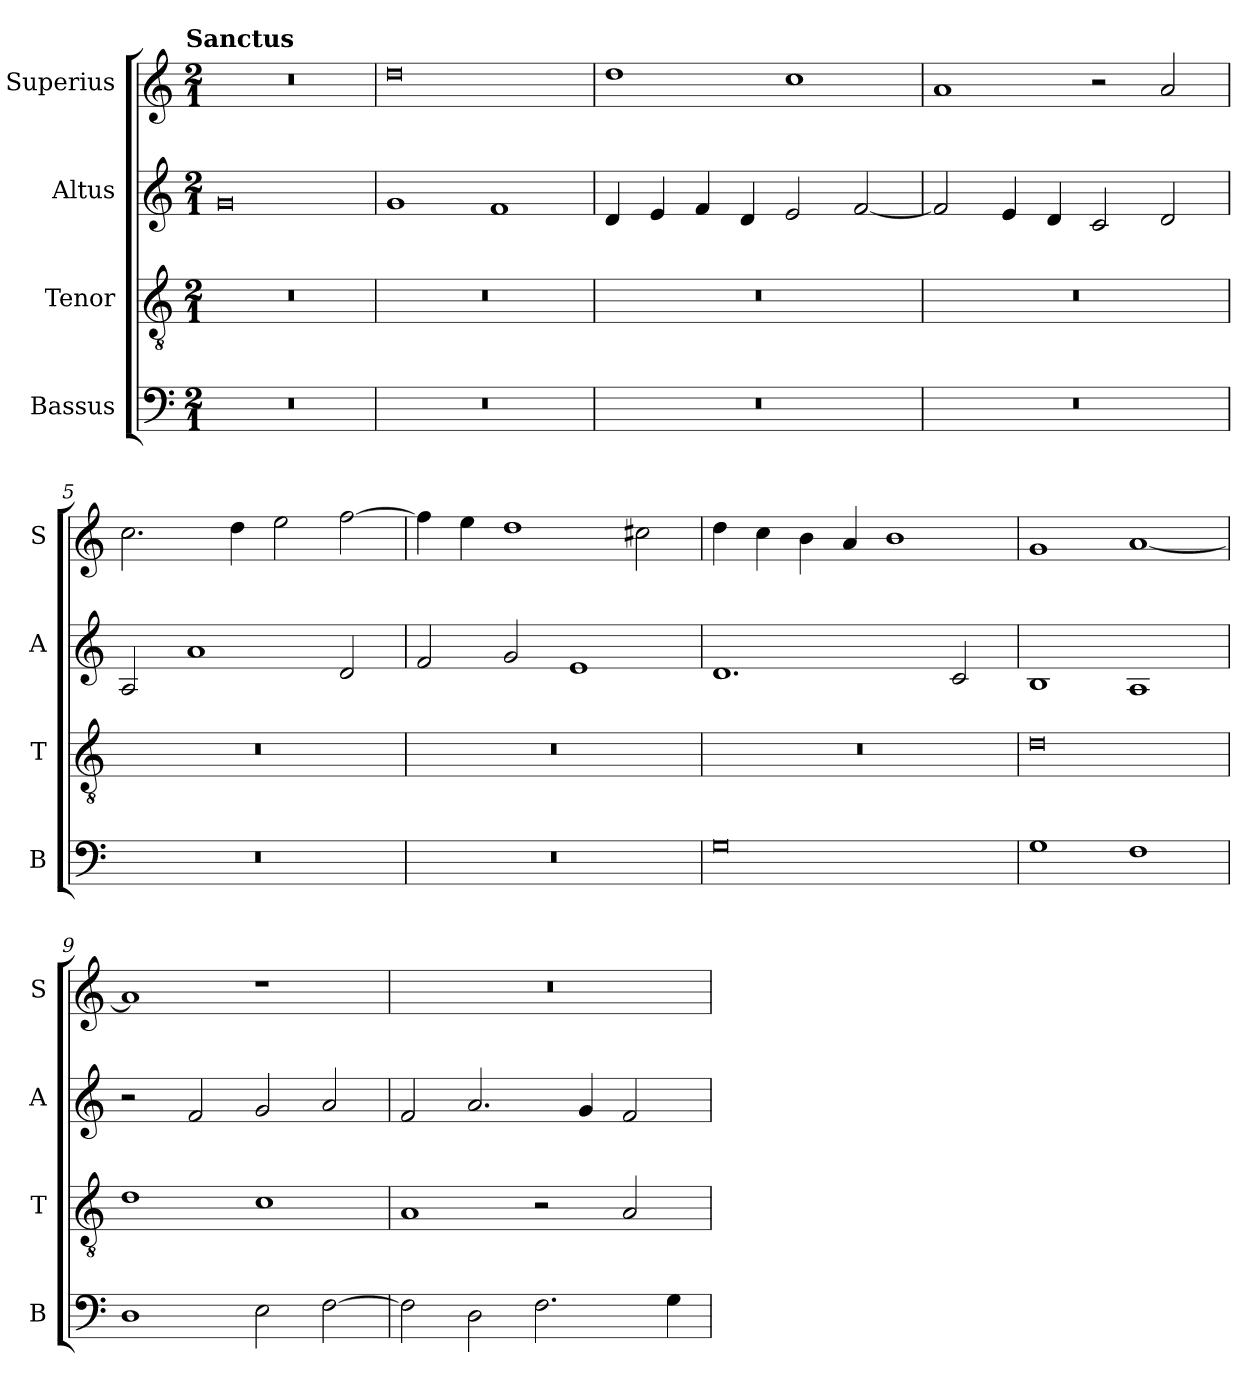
**kern	**kern	**kern	**kern
*part4	*part3	*part2	*part1
*staff4	*staff3	*staff2	*staff1
*I"Bassus	*I"Tenor	*I"Altus	*I"Superius
*I'B	*I'T	*I'A	*I'S
*clefF4	*clefGv2	*clefG2	*clefG2
*k[]	*k[]	*k[]	*k[]
*C:	*C:	*C:	*C:
!!LO:TX:omd:t=Sanctus
*M2/1	*M2/1	*M2/1	*M2/1
=1	=1	=1	=1
0r	0r	0g	0r
=2	=2	=2	=2
0r	0r	1g	0dd
.	.	1f	.
=3	=3	=3	=3
0r	0r	4d	1dd
.	.	4e	.
.	.	4f	.
.	.	4d	.
.	.	2e	1cc
.	.	[2f	.
=4	=4	=4	=4
0r	0r	2f]	1a
.	.	4e	.
.	.	4d	.
.	.	2c	2r
.	.	2d	2a
=5	=5	=5	=5
0r	0r	2A	2.cc
.	.	1a	.
.	.	.	4dd
.	.	.	2ee
.	.	2d	[2ff
=6	=6	=6	=6
0r	0r	2f	4ff]
.	.	.	4ee
.	.	2g	1dd
.	.	1e	.
.	.	.	2cc#X
=7	=7	=7	=7
0G	0r	1.d	4dd
.	.	.	4cc
.	.	.	4b
.	.	.	4a
.	.	.	1b
.	.	2c	.
=8	=8	=8	=8
1G	0d	1B	1g
1F	.	1A	[1a
=9	=9	=9	=9
1D	1d	2r	1a]
.	.	2f	.
2E	1c	2g	1r
[2F	.	2a	.
=10	=10	=10	=10
2F]	1A	2f	0r
2D	.	2.a	.
2.F	2r	.	.
.	.	4g	.
.	2A	2f	.
4G	.	.	.
=	=	=	=
*-	*-	*-	*-
